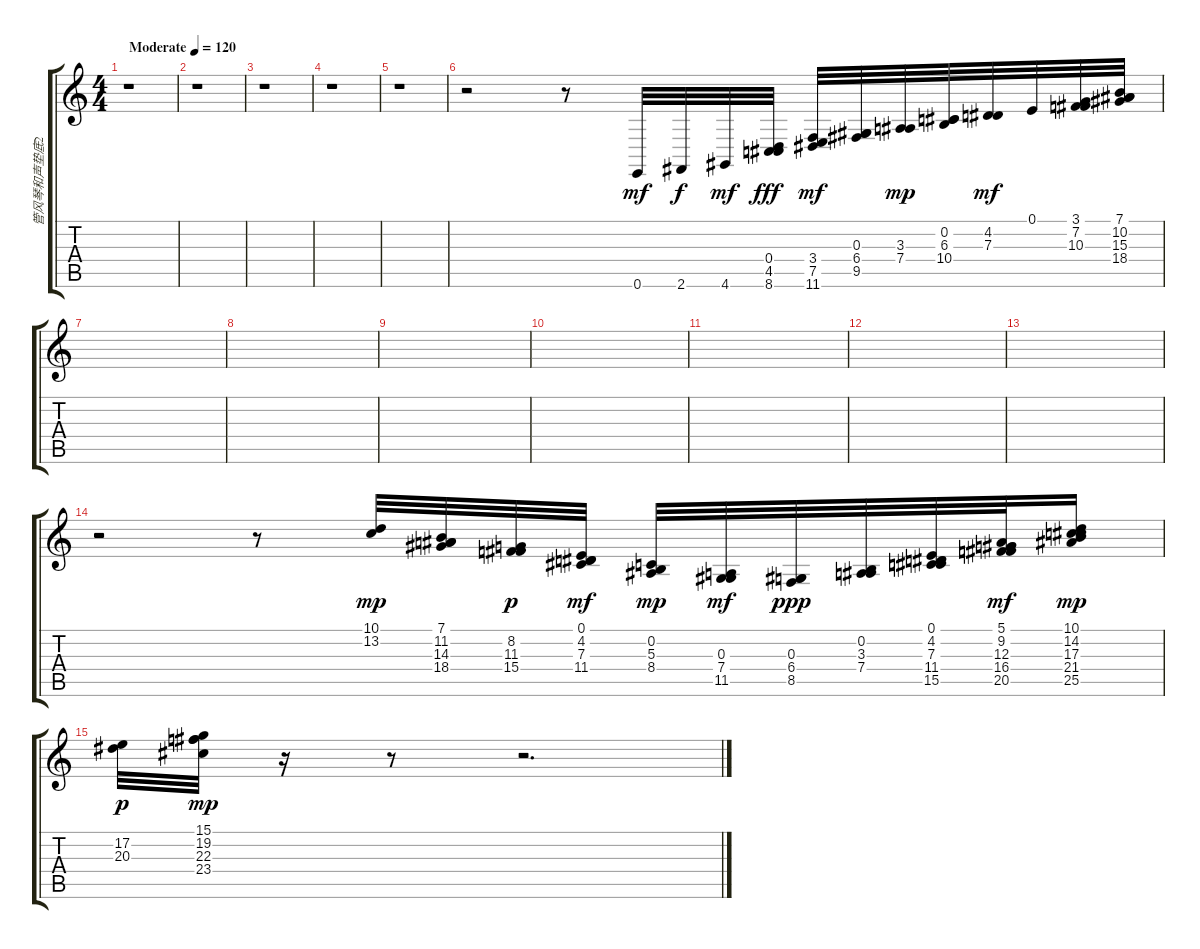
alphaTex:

\track ("管风琴和声垫底2" "管风琴和声垫底2") {instrument churchorgan}
\staff {score tabs}
\tuning (E4 B3 G3 D3 A2 E2) {hide}
\ts (4 4)
\tempo (120 "Moderate")
\clef g2
\ks c
r.1{dy mf instrument churchorgan} |
r.1 |
r.1 |
r.1 |
r.1 |
r.2 r.8 0.6.32 2.6.32{dy f} 4.6.32{dy mf} (0.4 4.5 8.6).32{dy fff} (3.4 7.5 11.6).32{dy mf} (0.3 6.4 9.5).32 (3.3 7.4).32{dy mp} (0.2 6.3 10.4).32 (4.2 7.3).32{dy mf} 0.1.32 (3.1 7.2 10.3).32 (7.1 10.2 15.3 18.4).32 |
|
|
|
|
|
|
|
r.2 r.8 (10.1 13.2).32{dy mp} (7.1 11.2 14.3 18.4).32 (8.2 11.3 15.4).32{dy p} (0.1 4.2 7.3 11.4).32{dy mf} (0.2 5.3 8.4).32{dy mp} (0.3 7.4 11.5).32{dy mf} (0.3 6.4 8.5).32{dy ppp} (0.2 3.3 7.4).32 (0.1 4.2 7.3 11.4 15.5).32 (5.1 9.2 12.3 16.4 20.5).32{dy mf} (10.1 14.2 17.3 21.4 25.5).16{dy mp} |
(17.2 20.3).32{dy p} (15.1 19.2 22.3 23.4).32{dy mp} r.16 r.8 r.2{d}
